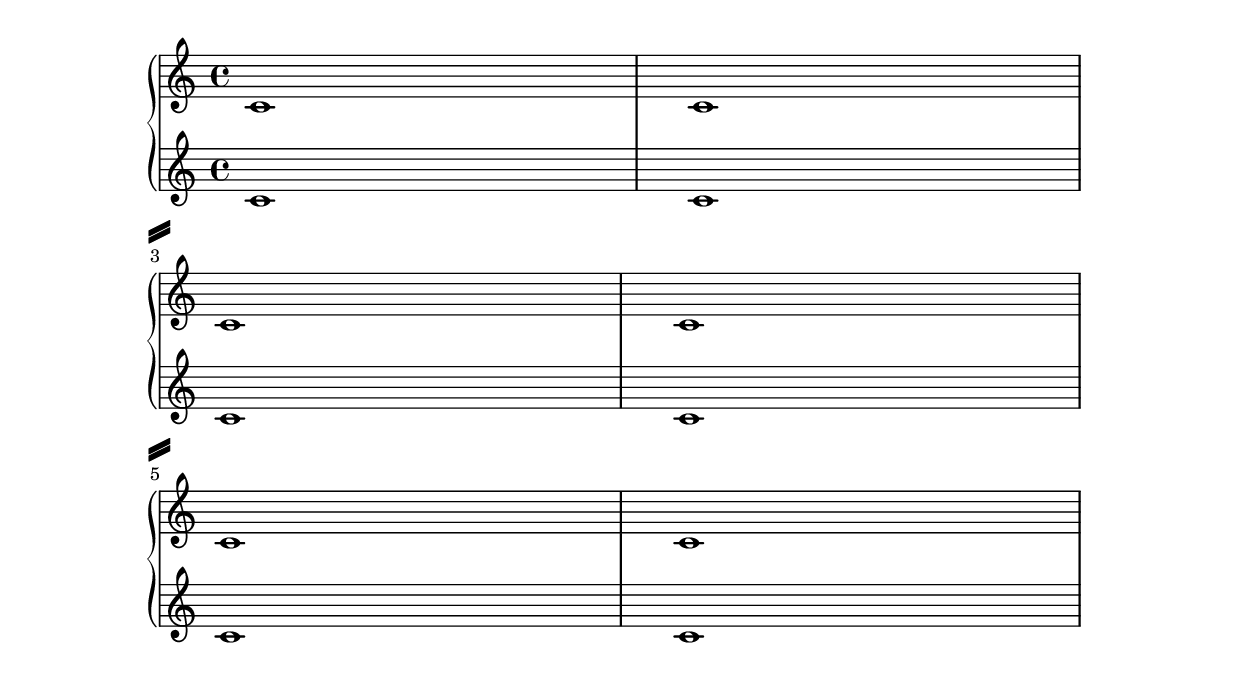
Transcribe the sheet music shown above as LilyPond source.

%% Generated by lilypond-book.py
%% Options: [exampleindent=10.16\mm,indent=0\mm,line-width=160\mm]
\include "lilypond-book-preamble.ly"


% ****************************************************************
% Start cut-&-pastable-section
% ****************************************************************



\paper {
  indent = 0\mm
  line-width = 160\mm
  % offset the left padding, also add 1mm as lilypond creates cropped
  % images with a little space on the right
  line-width = #(- line-width (* mm  3.000000) (* mm 1))
}

\layout {
  
}





% ****************************************************************
% ly snippet:
% ****************************************************************
\sourcefilename "setting-system-separators.ly"
\sourcefileline 0
%% DO NOT EDIT this file manually; it is automatically
%% generated from LSR http://lsr.dsi.unimi.it
%% Make any changes in LSR itself, or in Documentation/snippets/new/ ,
%% and then run scripts/auxiliar/makelsr.py
%%
%% This file is in the public domain.
\version "2.16.0"

\header {
%% Translation of GIT committish: 26a079ca2393d053315ef8dbef626c897dc9645a
  texidoces = "
Se pueden insertar separadores sistema entre los sistemas de una
página.  Se puede usar cualquier elemento de marcado, pero
@code{\\slashSeparator} está disponible como una elección
predeterminada adecuada.

"
  doctitlees = "Fijar un separador entre los sistemas"

%% Translation of GIT committish: 4d1502a7f3c7929e30da8f35a1d177b19eb34f89
  texidocfr = "
La séparation entre deux systèmes consécutifs peut être mise en
évidence par n'importe quel @emph{markup}.  LilyPond dispose à cet effet
d'une double oblique inversée : @code{\\slashSeparator}.

"
  doctitlefr = "Séparation visuelle entre les systèmes"

  lsrtags = "paper-and-layout, staff-notation, tweaks-and-overrides"

  texidoc = "
System separators can be inserted between systems.  Any markup can be
used, but @code{\\slashSeparator} has been provided as a sensible
default.

"
  doctitle = "Setting system separators"
} % begin verbatim


\paper {
  system-separator-markup = \slashSeparator
}

notes = \relative c' {
  c1 | c \break
  c1 | c \break
  c1 | c
}

\book {
  \score {
    \new GrandStaff <<
      \new Staff \notes
      \new Staff \notes
    >>
  }
}



% ****************************************************************
% end ly snippet
% ****************************************************************
